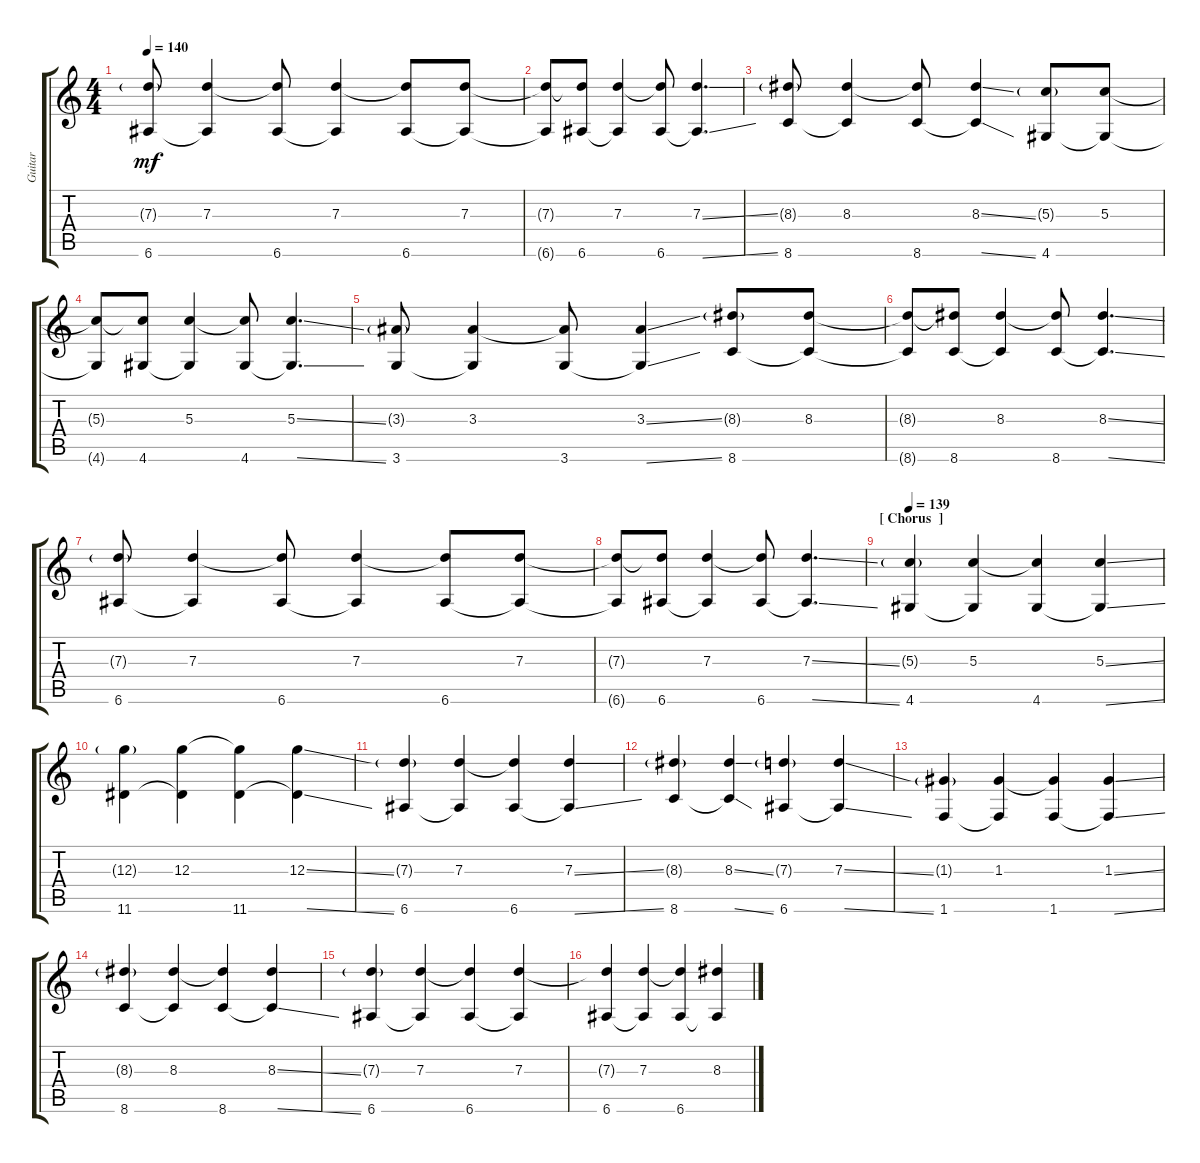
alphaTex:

\track ("Guitar" "Guitar") {instrument electricguitarclean}
\staff {score tabs}
\tuning (E4 B3 G3 D3 A2 E2) {hide}
\ts (4 4)
\tempo 140
\clef g2
\ks c
(7.3{g} 6.6).8{dy mf} (7.3 6.6{t}).4 (7.3{t} 6.6).8 (7.3 6.6{t}).4 (7.3{t} 6.6).8 (7.3 6.6{t}).8 |
(7.3{t} 6.6{t}).8 (7.3{t} 6.6).8 (7.3 6.6{t}).4 (7.3{t} 6.6).8 (7.3{ss} 6.6{ss t}).4{d} |
(8.3{g} 8.6).8 (8.3 8.6{t}).4 (8.3{t} 8.6).8 (8.3{ss} 8.6{ss t}).4 (5.3{g} 4.6).8 (5.3 4.6{t}).8 |
(5.3{t} 4.6{t}).8 (5.3{t} 4.6).8 (5.3 4.6{t}).4 (5.3{t} 4.6).8 (5.3{ss} 4.6{ss t}).4{d} |
(3.3{g} 3.6).8 (3.3 3.6{t}).4 (3.3{t} 3.6).8 (3.3{ss} 3.6{ss t}).4 (8.3{g} 8.6).8 (8.3 8.6{t}).8 |
(8.3{t} 8.6{t}).8 (8.3{t} 8.6).8 (8.3 8.6{t}).4 (8.3{t} 8.6).8 (8.3{ss} 8.6{ss t}).4{d} |
(7.3{g} 6.6).8 (7.3 6.6{t}).4 (7.3{t} 6.6).8 (7.3 6.6{t}).4 (7.3{t} 6.6).8 (7.3 6.6{t}).8 |
(7.3{t} 6.6{t}).8 (7.3{t} 6.6).8 (7.3 6.6{t}).4 (7.3{t} 6.6).8 (7.3{ss} 6.6{ss t}).4{d} |
\section ("" "[ Chorus  ]")
\tempo 139
(5.3{g} 4.6).4 (5.3 4.6{t}).4 (5.3{t} 4.6).4 (5.3{ss} 4.6{ss t}).4 |
(12.3{g} 11.6).4 (12.3 11.6{t}).4 (12.3{t} 11.6).4 (12.3{ss} 11.6{ss t}).4 |
(7.3{g} 6.6).4 (7.3 6.6{t}).4 (7.3{t} 6.6).4 (7.3{ss} 6.6{ss t}).4 |
(8.3{g} 8.6).4 (8.3{ss} 8.6{ss t}).4 (7.3{g} 6.6).4 (7.3{ss} 6.6{ss t}).4 |
(1.3{g} 1.6).4 (1.3 1.6{t}).4 (1.3{t} 1.6).4 (1.3{ss} 1.6{ss t}).4 |
(8.3{g} 8.6).4 (8.3 8.6{t}).4 (8.3{t} 8.6).4 (8.3{ss} 8.6{ss t}).4 |
(7.3{g} 6.6).4 (7.3 6.6{t}).4 (7.3{t} 6.6).4 (7.3 6.6{t}).4 |
(7.3{t} 6.6).4 (7.3 6.6{t}).4 (7.3{t} 6.6).4 (8.3{ss} 6.6{ss t}).4
